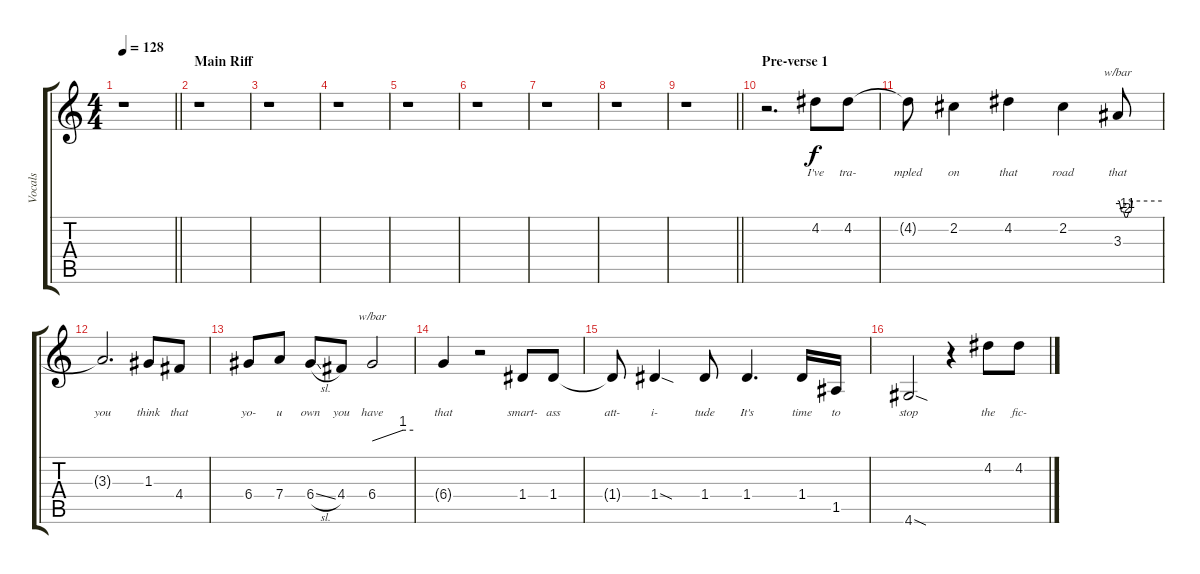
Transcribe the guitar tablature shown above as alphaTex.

\track ("Vocals" "Vocals") {instrument overdrivenguitar}
\staff {score tabs}
\tuning (E4 B3 G3 D3 A2 E2) {hide}
\ts (4 4)
\tempo 128
\clef g2
\barLineRight lightlight
\ks c
r.1{dy f} |
\section ("" "Main Riff")
r.1 |
r.1 |
r.1 |
r.1 |
r.1 |
r.1 |
r.1 |
\barLineRight lightlight
r.1 |
\section ("" "Pre-verse 1")
r.2{d} 4.2.8{lyrics (0 "I've") lyrics (1 "") lyrics (2 "") lyrics (3 "") lyrics (4 "")} 4.2.8{lyrics (0 "tra-") lyrics (1 "") lyrics (2 "") lyrics (3 "") lyrics (4 "")} |
4.2{t}.8{lyrics (0 "mpled") lyrics (1 "") lyrics (2 "") lyrics (3 "") lyrics (4 "")} 2.2.4{lyrics (0 "on") lyrics (1 "") lyrics (2 "") lyrics (3 "") lyrics (4 "")} 4.2.4{lyrics (0 "that") lyrics (1 "") lyrics (2 "") lyrics (3 "") lyrics (4 "")} 2.2.4{lyrics (0 "road") lyrics (1 "") lyrics (2 "") lyrics (3 "") lyrics (4 "")} 3.3.8{tbe (custom default 0 0 2 0 5 -4 8 -4 10 -8 13 -8 15 -4 18 -4 20 0 60 0) lyrics (0 "that") lyrics (1 "") lyrics (2 "") lyrics (3 "") lyrics (4 "")} |
3.3{t}.2{d lyrics (0 "you") lyrics (1 "") lyrics (2 "") lyrics (3 "") lyrics (4 "")} 1.3.8{lyrics (0 "think") lyrics (1 "") lyrics (2 "") lyrics (3 "") lyrics (4 "")} 4.4.8{lyrics (0 "that") lyrics (1 "") lyrics (2 "") lyrics (3 "") lyrics (4 "")} |
6.4.8{lyrics (0 "yo-") lyrics (1 "") lyrics (2 "") lyrics (3 "") lyrics (4 "")} 7.4.8{lyrics (0 "u") lyrics (1 "") lyrics (2 "") lyrics (3 "") lyrics (4 "")} 6.4{sl}.8{lyrics (0 "own") lyrics (1 "") lyrics (2 "") lyrics (3 "") lyrics (4 "")} 4.4.8{lyrics (0 "you") lyrics (1 "") lyrics (2 "") lyrics (3 "") lyrics (4 "")} 6.4.2{tbe (custom default 0 0 45 4 60 4) lyrics (0 "have") lyrics (1 "") lyrics (2 "") lyrics (3 "") lyrics (4 "")} |
6.4{t}.4{lyrics (0 "that") lyrics (1 "") lyrics (2 "") lyrics (3 "") lyrics (4 "")} r.2 1.4.8{lyrics (0 "smart-") lyrics (1 "") lyrics (2 "") lyrics (3 "") lyrics (4 "")} 1.4.8{lyrics (0 "ass") lyrics (1 "") lyrics (2 "") lyrics (3 "") lyrics (4 "")} |
1.4{t}.8{lyrics (0 "att-") lyrics (1 "") lyrics (2 "") lyrics (3 "") lyrics (4 "")} 1.4{sod}.4{lyrics (0 "i-") lyrics (1 "") lyrics (2 "") lyrics (3 "") lyrics (4 "")} 1.4.8{lyrics (0 "tude") lyrics (1 "") lyrics (2 "") lyrics (3 "") lyrics (4 "")} 1.4.4{d lyrics (0 "It's") lyrics (1 "") lyrics (2 "") lyrics (3 "") lyrics (4 "")} 1.4.16{lyrics (0 "time") lyrics (1 "") lyrics (2 "") lyrics (3 "") lyrics (4 "")} 1.5.16{lyrics (0 "to") lyrics (1 "") lyrics (2 "") lyrics (3 "") lyrics (4 "")} |
4.6{sod}.2{lyrics (0 "stop") lyrics (1 "") lyrics (2 "") lyrics (3 "") lyrics (4 "")} r.4 4.2.8{lyrics (0 "the") lyrics (1 "") lyrics (2 "") lyrics (3 "") lyrics (4 "")} 4.2.8{lyrics (0 "fic-") lyrics (1 "") lyrics (2 "") lyrics (3 "") lyrics (4 "")}
